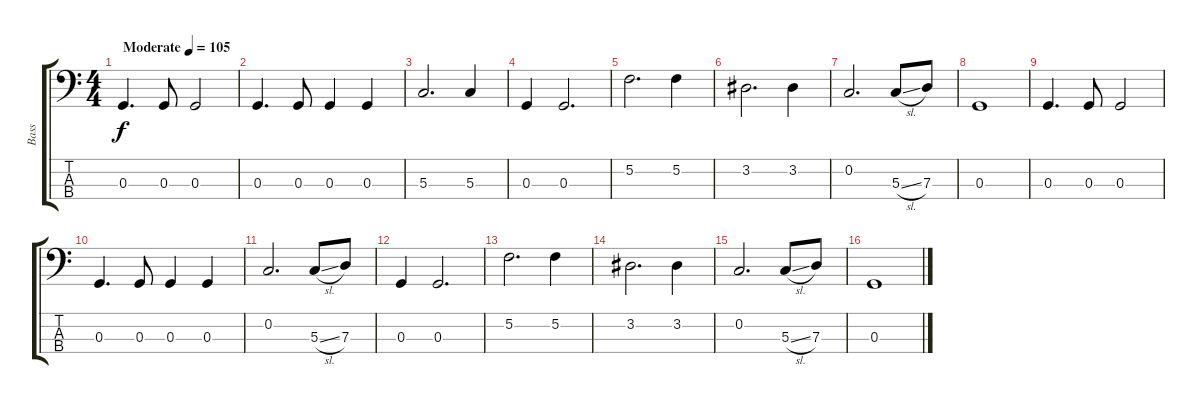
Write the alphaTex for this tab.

\track ("Bass" "Bass") {instrument electricbassfinger}
\staff {score tabs}
\tuning (F2 C2 G1 D1) {hide}
\ts (4 4)
\tempo (105 "Moderate")
\clef f4
\ks c
0.3.4{d dy f instrument electricbassfinger} 0.3.8 0.3.2 |
0.3.4{d} 0.3.8 0.3.4 0.3.4 |
5.3.2{d} 5.3.4 |
0.3.4 0.3.2{d} |
5.2.2{d} 5.2.4 |
3.2.2{d} 3.2.4 |
0.2.2{d} 5.3{sl}.8 7.3.8 |
0.3.1 |
0.3.4{d} 0.3.8 0.3.2 |
0.3.4{d} 0.3.8 0.3.4 0.3.4 |
0.2.2{d} 5.3{sl}.8 7.3.8 |
0.3.4 0.3.2{d} |
5.2.2{d} 5.2.4 |
3.2.2{d} 3.2.4 |
0.2.2{d} 5.3{sl}.8 7.3.8 |
0.3.1
